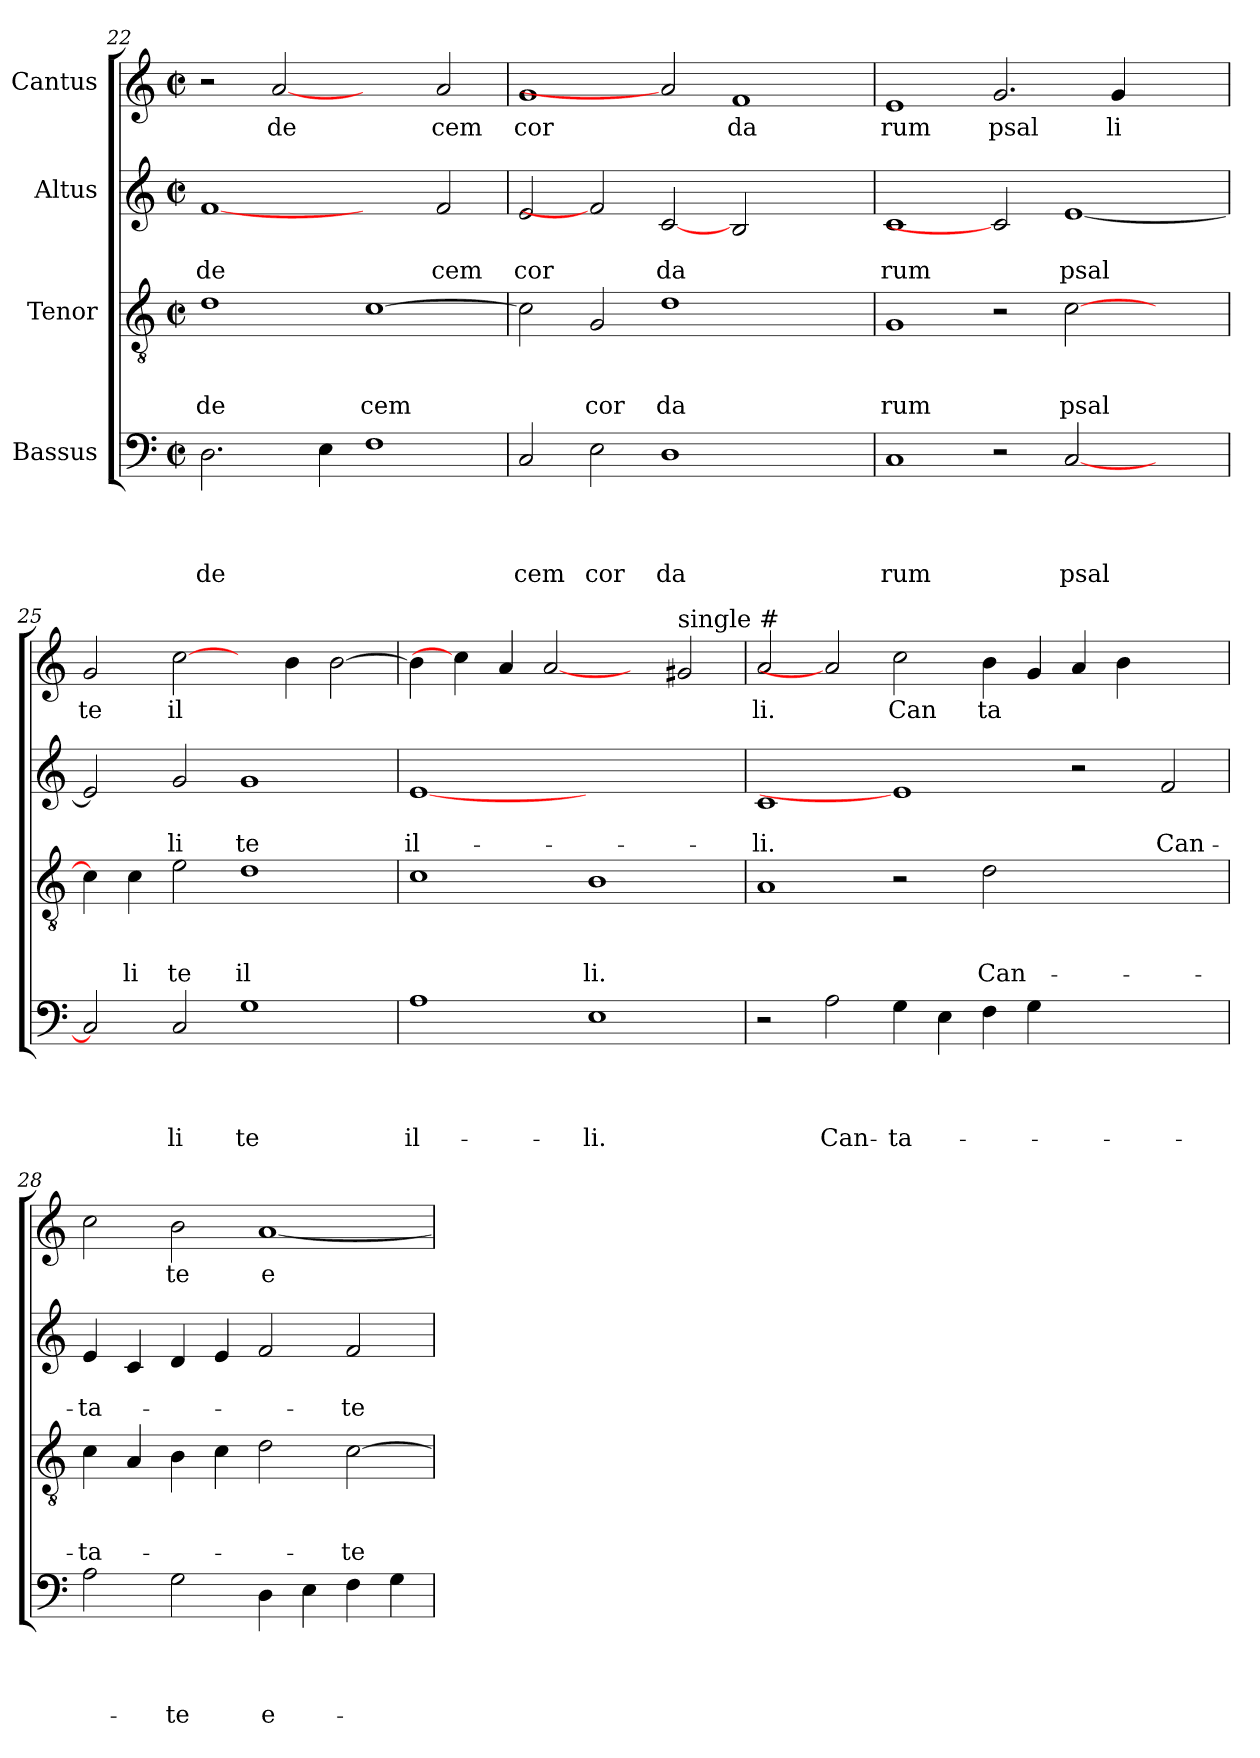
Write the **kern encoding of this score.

**kern	**text	**text	**text	**text	**kern	**text	**text	**text	**kern	**text	**text	**kern	**text
*part4	*part4	*part4	*part4	*part4	*part3	*part3	*part3	*part3	*part2	*part2	*part2	*part1	*part1
*staff4	*staff4	*staff4	*staff4	*staff4	*staff3	*staff3	*staff3	*staff3	*staff2	*staff2	*staff2	*staff1	*staff1
*I"Bassus	*	*	*	*	*I"Tenor	*	*	*	*I"Altus	*	*	*I"Cantus	*
*clefF4	*	*	*	*	*clefGv2	*	*	*	*clefG2	*	*	*clefG2	*
*k[]	*	*	*	*	*k[]	*	*	*	*k[]	*	*	*k[]	*
*C:	*	*	*	*	*C:	*	*	*	*C:	*	*	*C:	*
*M2/2	*	*	*	*	*M2/2	*	*	*	*M2/2	*	*	*M2/2	*
*met(c|)	*	*	*	*	*met(c|)	*	*	*	*met(c|)	*	*	*met(c|)	*
=22	=22	=22	=22	=22	=22	=22	=22	=22	=22	=22	=22	=22	=22
!	!	!	!	!LO:LY:b	!	!	!	!LO:LY:b	!	!	!LO:LY:b	!	!
2.D\	.	.	.	de	1d	.	.	de	[1f	.	de	2r	.
!	!	!	!	!	!	!	!	!	!	!	!	!	!LO:LY:b
.	.	.	.	.	.	.	.	.	.	.	.	[2a	de
4E\	.	.	.	.	.	.	.	.	.	.	.	.	.
!	!	!	!	!	!	!	!	!LO:LY:b	!	!	!	!	!
1F	.	.	.	.	[>1c	.	.	cem	2ryy	.	.	2ryy	.
!	!	!	!	!	!	!	!	!	!	!	!LO:LY:b	!	!LO:LY:b
.	.	.	.	.	.	.	.	.	2f/	.	cem	2a/	cem
=23	=23	=23	=23	=23	=23	=23	=23	=23	=23	=23	=23	=23	=23
!	!	!	!	!LO:LY:b	!	!	!	!	!	!	!LO:LY:b	!	!LO:LY:b
2C/	.	.	.	cem	2c\]	.	.	.	2e/	.	cor	1g	cor
!	!	!	!	!LO:LY:b	!	!	!	!LO:LY:b	!	!	!	!	!
2E\	.	.	.	cor	2G/	.	.	cor	2f]	.	.	.	.
!	!	!	!	!LO:LY:b	!	!	!	!LO:LY:b	!	!	!LO:LY:b	!	!
1D	.	.	.	da	1d	.	.	da	[2c	.	da	2a]	.
!	!	!	!	!	!	!	!	!	!	!	!	!	!LO:LY:b
.	.	.	.	.	.	.	.	.	2B/	.	.	1f	da
2ryy	.	.	.	.	2ryy	.	.	.	2ryy	.	.	.	.
=24	=24	=24	=24	=24	=24	=24	=24	=24	=24	=24	=24	=24	=24
!	!	!	!	!LO:LY:b	!	!	!	!LO:LY:b	!	!	!LO:LY:b	!	!LO:LY:b
1C	.	.	.	rum	1G	.	.	rum	1c	.	rum	1e	rum
!	!	!	!	!	!	!	!	!	!	!	!	!	!LO:LY:b
2r	.	.	.	.	2r	.	.	.	2c]	.	.	2.g/	psal
!	!	!	!	!LO:LY:b	!	!	!	!LO:LY:b	!	!	!LO:LY:b	!	!
[<2C/	.	.	.	psal	[>2c\	.	.	psal	[<1e	.	psal	.	.
!	!	!	!	!	!	!	!	!	!	!	!	!	!LO:LY:b
.	.	.	.	.	.	.	.	.	.	.	.	4g/	li
2ryy	.	.	.	.	2ryy	.	.	.	.	.	.	2ryy	.
=25	=25	=25	=25	=25	=25	=25	=25	=25	=25	=25	=25	=25	=25
!	!	!	!	!	!	!	!	!	!	!	!	!	!LO:LY:b
2C/]	.	.	.	.	4c\]	.	.	.	2e/]	.	.	2g/	te
!	!	!	!	!	!	!	!	!LO:LY:b	!	!	!	!	!
.	.	.	.	.	4c\	.	.	li	.	.	.	.	.
!	!	!	!	!LO:LY:b	!	!	!	!LO:LY:b	!	!	!LO:LY:b	!	!LO:LY:b
2C/	.	.	.	li	2e\	.	.	te	2g/	.	li	[2cc\	il
!	!	!	!	!LO:LY:b	!	!	!	!LO:LY:b	!	!	!LO:LY:b	!	!
1G	.	.	.	te	1d	.	.	il	1g	.	te	4ryy	.
.	.	.	.	.	.	.	.	.	.	.	.	4b\	.
.	.	.	.	.	.	.	.	.	.	.	.	[>2b\	.
!!LO:PB:g=z
=26	=26	=26	=26	=26	=26	=26	=26	=26	=26	=26	=26	=26	=26
!	!	!	!	!LO:LY:b	!	!	!	!	!	!	!LO:LY:b	!	!
1A	.	.	.	il-	1c	.	.	.	[1e	.	il-	4b\]	.
.	.	.	.	.	.	.	.	.	.	.	.	4cc\]	.
.	.	.	.	.	.	.	.	.	.	.	.	4a/	.
.	.	.	.	.	.	.	.	.	.	.	.	[2a	.
!	!	!	!	!LO:LY:b	!	!	!	!LO:LY:b	!	!	!	!	!
1E	.	.	.	-li.	1B	.	.	li.	1ryy	.	.	.	.
.	.	.	.	.	.	.	.	.	.	.	.	4ryy	.
!	!	!	!	!	!	!	!	!	!	!	!	!LO:TX:a:t=single #	!
.	.	.	.	.	.	.	.	.	.	.	.	2g#/	.
=27	=27	=27	=27	=27	=27	=27	=27	=27	=27	=27	=27	=27	=27
!	!	!	!	!	!	!	!	!	!	!	!LO:LY:b	!	!LO:LY:b
2r	.	.	.	.	1A	.	.	.	1c	.	-li.	2a/	li.
!	!	!	!	!LO:LY:b	!	!	!	!	!	!	!	!	!
2A\	.	.	.	Can-	.	.	.	.	.	.	.	2a]	.
!	!	!	!	!LO:LY:b	!	!	!	!	!	!	!	!	!LO:LY:b
4G\	.	.	.	-ta-	2r	.	.	.	1e]	.	.	2cc\	Can
4E\	.	.	.	.	.	.	.	.	.	.	.	.	.
!	!	!	!	!	!	!	!	!LO:LY:b	!	!	!	!	!LO:LY:b
4F\	.	.	.	.	2d\	.	.	Can-	.	.	.	4b\	ta
4G\	.	.	.	.	.	.	.	.	.	.	.	4g/	.
1ryy	.	.	.	.	1ryy	.	.	.	2r	.	.	4a/	.
.	.	.	.	.	.	.	.	.	.	.	.	4b\	.
!	!	!	!	!	!	!	!	!	!	!	!LO:LY:b	!	!
.	.	.	.	.	.	.	.	.	2f/	.	Can-	2ryy	.
=28	=28	=28	=28	=28	=28	=28	=28	=28	=28	=28	=28	=28	=28
!	!	!	!	!	!	!	!	!LO:LY:b	!	!	!LO:LY:b	!	!
2A\	.	.	.	.	4c\	.	.	-ta-	4e/	.	-ta-	2cc\	.
.	.	.	.	.	4A/	.	.	.	4c/	.	.	.	.
!	!	!	!	!LO:LY:b	!	!	!	!	!	!	!	!	!LO:LY:b
2G\	.	.	.	-te	4B\	.	.	.	4d/	.	.	2b\	te
.	.	.	.	.	4c\	.	.	.	4e/	.	.	.	.
!	!	!	!	!LO:LY:b	!	!	!	!	!	!	!	!	!LO:LY:b
4D\	.	.	.	e-	2d\	.	.	.	2f/	.	.	[<1a	e
4E\	.	.	.	.	.	.	.	.	.	.	.	.	.
!	!	!	!	!	!	!	!	!LO:LY:b	!	!	!LO:LY:b	!	!
4F\	.	.	.	.	[>2c\	.	.	-te	2f/	.	-te	.	.
4G\	.	.	.	.	.	.	.	.	.	.	.	.	.
=	=	=	=	=	=	=	=	=	=	=	=	=	=
*-	*-	*-	*-	*-	*-	*-	*-	*-	*-	*-	*-	*-	*-
